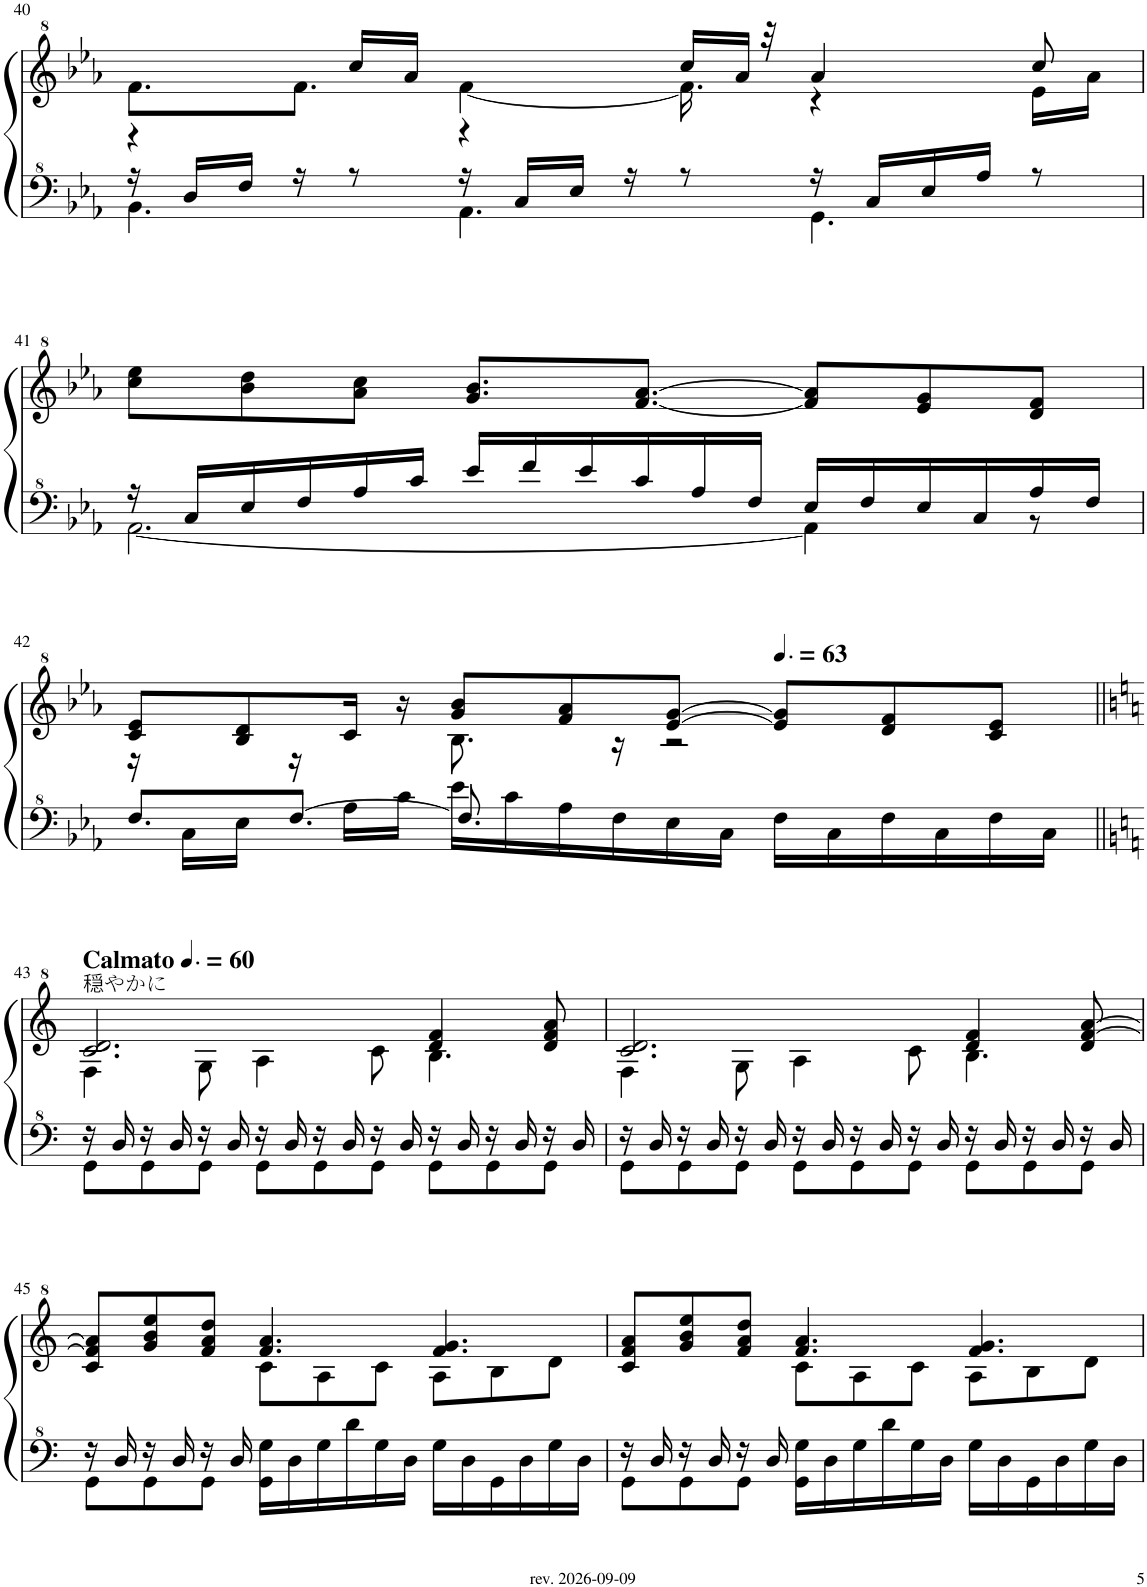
**kern	**kern
*part2	*part1
*staff2	*staff1
*I"パンフルート	*I"パンフルート
!!LO:PB:g=z
*clefF^4	*clefG^2
*k[b-e-a-]	*k[b-e-a-]
*M9/8	*M9/8
=40	=40
*^	*^
16r	4.B-\	8.ff\L	4r
16d/LL	.	.	.
16f/JJ	.	.	.
16r	.	8.ff\J	.
8r	.	.	16ccc/LL
.	.	.	16aa-/JJ
16r	4.A-\	[4ff\	4r
16c/LL	.	.	.
16e-/JJ	.	.	.
16r	.	.	.
8r	.	16.ff\]	16ccc/LL
.	.	.	16aa-/JJ
.	.	32r	.
16r	4.G\	4aa-/	4r
16c/LL	.	.	.
16e-/	.	.	.
16a-/JJ	.	.	.
8r	.	8ccc/	16ee-\LL
.	.	.	16aa-\JJ
*	*	*v	*v
!!LO:LB:g=z
=41	=41	=41
16r	[2.A-\	8ccc\ 8eee-\L
16c/LL	.	.
16e-/	.	8bb-\ 8ddd\
16f/	.	.
16a-/	.	8aa-\ 8ccc\J
16cc/JJ	.	.
16ee-/LL	.	8.gg/ 8.bb-/L
16ff/	.	.
16ee-/	.	.
16cc/	.	[8.ff/ [8.aa-/J
16a-/	.	.
16f/JJ	.	.
16e-/LL	4A-\]	8ff/] 8aa-/]L
16f/	.	.
16e-/	.	8ee-/ 8gg/
16c/	.	.
16a-/	8r	8dd/ 8ff/J
16f/JJ	.	.
!!LO:LB:g=z
=42	=42	=42
*	*	*^
16r	8.f/L	8cc/ 8ee-/L	4.ryy
16c\LL	.	.	.
16e-\JJ	.	8b-/ 8dd/	.
16r	[8.f/J	.	.
16a-\LL	.	16cc/Jk	.
16cc\JJ	.	16r	.
16ee-\LL	8.f/]	8gg/ 8bb-/L	8.b-\
16cc\	.	.	.
16a-\	.	8ff/ 8aa-/	.
16f\	2ryy	.	16r
16e-\	.	[8ee-/ [8gg/J	2r
16c\JJ	.	.	.
*	*	*MM95	*
16f\LL	.	8ee-/] 8gg/]L	.
16c\	.	.	.
16f\	.	8dd/ 8ff/	.
16c\	.	.	.
16f\	.	8cc/ 8ee-/J	.
16c\JJ	16ryy	.	.
!!LO:LB:g=z	!!
=43||	=43||	=43||	=43||
*k[]	*	*k[]	*
*	*	*MM90	*
!	!	!LO:TX:a:B:t=Calmato	!
!	!	!LO:TX:a:t=穏やかに	!
16r	8G\L	2.cc/ 2.dd/	4f\
16d/	.	.	.
16r	8G\	.	.
16d/	.	.	.
16r	8G\J	.	8g\
16d/	.	.	.
16r	8G\L	.	4a\
16d/	.	.	.
16r	8G\	.	.
16d/	.	.	.
16r	8G\J	.	8cc\
16d/	.	.	.
16r	8G\L	4dd/ 4ff/	4.b\
16d/	.	.	.
16r	8G\	.	.
16d/	.	.	.
16r	8G\J	8dd/ 8ff/ 8aa/	.
16d/	.	.	.
=44	=44	=44	=44
16r	8G\L	2.cc/ 2.dd/	4f\
16d/	.	.	.
16r	8G\	.	.
16d/	.	.	.
16r	8G\J	.	8g\
16d/	.	.	.
16r	8G\L	.	4a\
16d/	.	.	.
16r	8G\	.	.
16d/	.	.	.
16r	8G\J	.	8cc\
16d/	.	.	.
16r	8G\L	4dd/ 4ff/	4.b\
16d/	.	.	.
16r	8G\	.	.
16d/	.	.	.
16r	8G\J	8dd/ [8ff/ [8aa/	.
16d/	.	.	.
!!LO:LB:g=z	!!
=45	=45	=45	=45
16r	8G\L	8cc/ 8ff/] 8aa/]L	4.ryy
16d/	.	.	.
16r	8G\	8gg/ 8bb/ 8eee/	.
16d/	.	.	.
16r	8G\J	8ff/ 8aa/ 8ddd/J	.
16d/	.	.	.
16G\ 16g\LL	2.ryy	4.ff/ 4.aa/	8cc\L
16d\	.	.	.
16g\	.	.	8a\
16dd\	.	.	.
16g\	.	.	8cc\J
16d\JJ	.	.	.
16g\LL	.	4.ff/ 4.gg/	8a\L
16d\	.	.	.
16G\	.	.	8b\
16d\	.	.	.
16g\	.	.	8dd\J
16d\JJ	.	.	.
=46	=46	=46	=46
16r	8G\L	8cc/ 8ff/ 8aa/L	4.ryy
16d/	.	.	.
16r	8G\	8gg/ 8bb/ 8eee/	.
16d/	.	.	.
16r	8G\J	8ff/ 8aa/ 8ddd/J	.
16d/	.	.	.
16G\ 16g\LL	2.ryy	4.ff/ 4.aa/	8cc\L
16d\	.	.	.
16g\	.	.	8a\
16dd\	.	.	.
16g\	.	.	8cc\J
16d\JJ	.	.	.
16g\LL	.	4.ff/ 4.gg/	8a\L
16d\	.	.	.
16G\	.	.	8b\
16d\	.	.	.
16g\	.	.	8dd\J
16d\JJ	.	.	.
*v	*v	*	*
*	*v	*v
=	=
*-	*-
